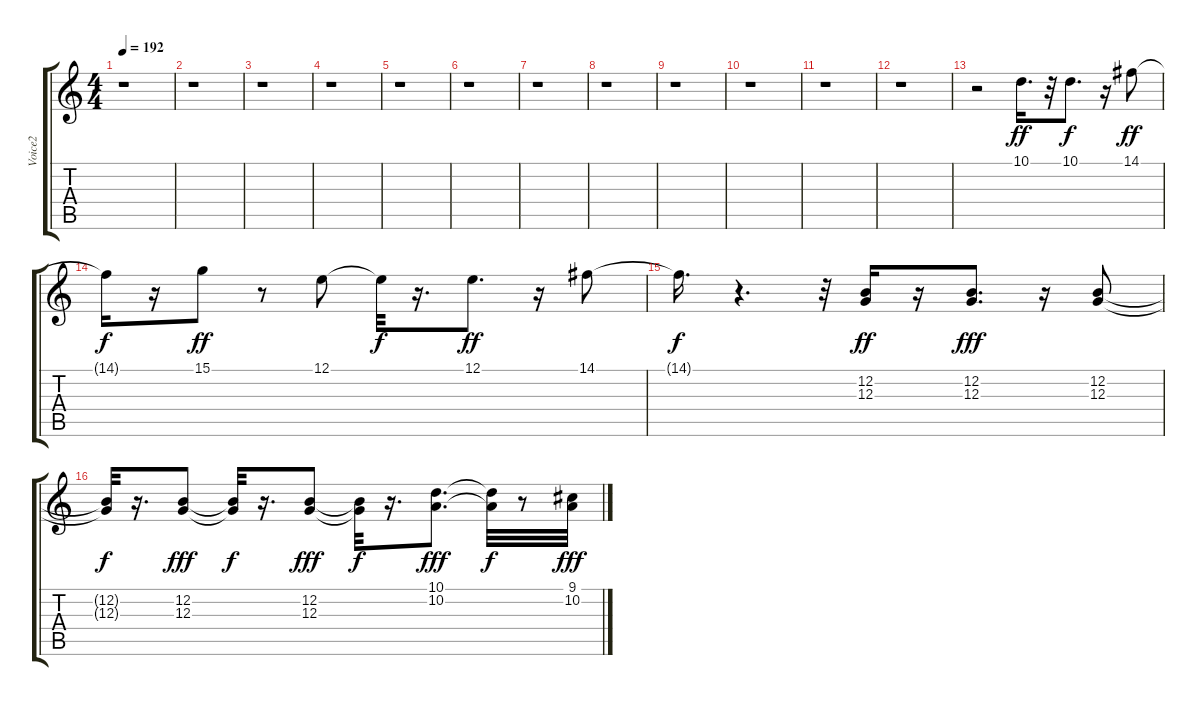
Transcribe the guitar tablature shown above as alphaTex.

\track ("Voice2" "Voice2") {instrument voiceoohs}
\staff {score tabs}
\tuning (E4 B3 G3 D3 A2 E2) {hide}
\ts (4 4)
\tempo 192
\clef g2
\ks c
r.1{dy f} |
r.1 |
r.1 |
r.1 |
r.1 |
r.1 |
r.1 |
r.1 |
r.1 |
r.1 |
r.1 |
r.1 |
r.2 10.1.16{d dy ff} r.32 10.1.8{d dy f} r.16 14.1.8{dy ff} |
14.1{t}.16{dy f} r.16 15.1.8{dy ff} r.8 12.1.8 12.1{t}.32{dy f} r.16{d} 12.1.8{d dy ff} r.16 14.1.8 |
14.1{t}.16{d dy f} r.4{d} r.32 (12.2 12.3).16{dy ff} r.16 (12.2 12.3).8{d dy fff} r.16 (12.2 12.3).8 |
(12.2{t} 12.3{t}).32{dy f} r.16{d} (12.2 12.3).8{dy fff} (12.2{t} 12.3{t}).32{dy f} r.16{d} (12.2 12.3).8{dy fff} (12.2{t} 12.3{t}).32{dy f} r.16{d} (10.1 10.2).8{d dy fff} (10.1{t} 10.2{t}).32{dy f} r.8 (9.1 10.2).32{dy fff}
